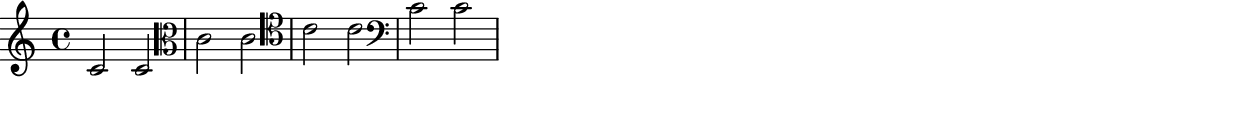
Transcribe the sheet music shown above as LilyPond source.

%% Generated by lilypond-book.py
%% Options: [exampleindent=10.16\mm,fragment,indent=0\mm,line-width=160\mm,quote,relative=1]
\include "lilypond-book-preamble.ly"


% ****************************************************************
% Start cut-&-pastable-section
% ****************************************************************



\paper {
  indent = 0\mm
  line-width = 160\mm
  % offset the left padding, also add 1mm as lilypond creates cropped
  % images with a little space on the right
  line-width = #(- line-width (* mm  3.000000) (* mm 1))
  line-width = 160\mm - 2.0 * 10.16\mm
  % offset the left padding, also add 1mm as lilypond creates cropped
  % images with a little space on the right
  line-width = #(- line-width (* mm  3.000000) (* mm 1))
}

\layout {
  
}



\relative c'
{


% ****************************************************************
% ly snippet contents follows:
% ****************************************************************
\sourcefileline 1109
\clef treble
c2 c
\clef alto
c2 c
\clef tenor
c2 c
\clef bass
c2 c



% ****************************************************************
% end ly snippet
% ****************************************************************
}
